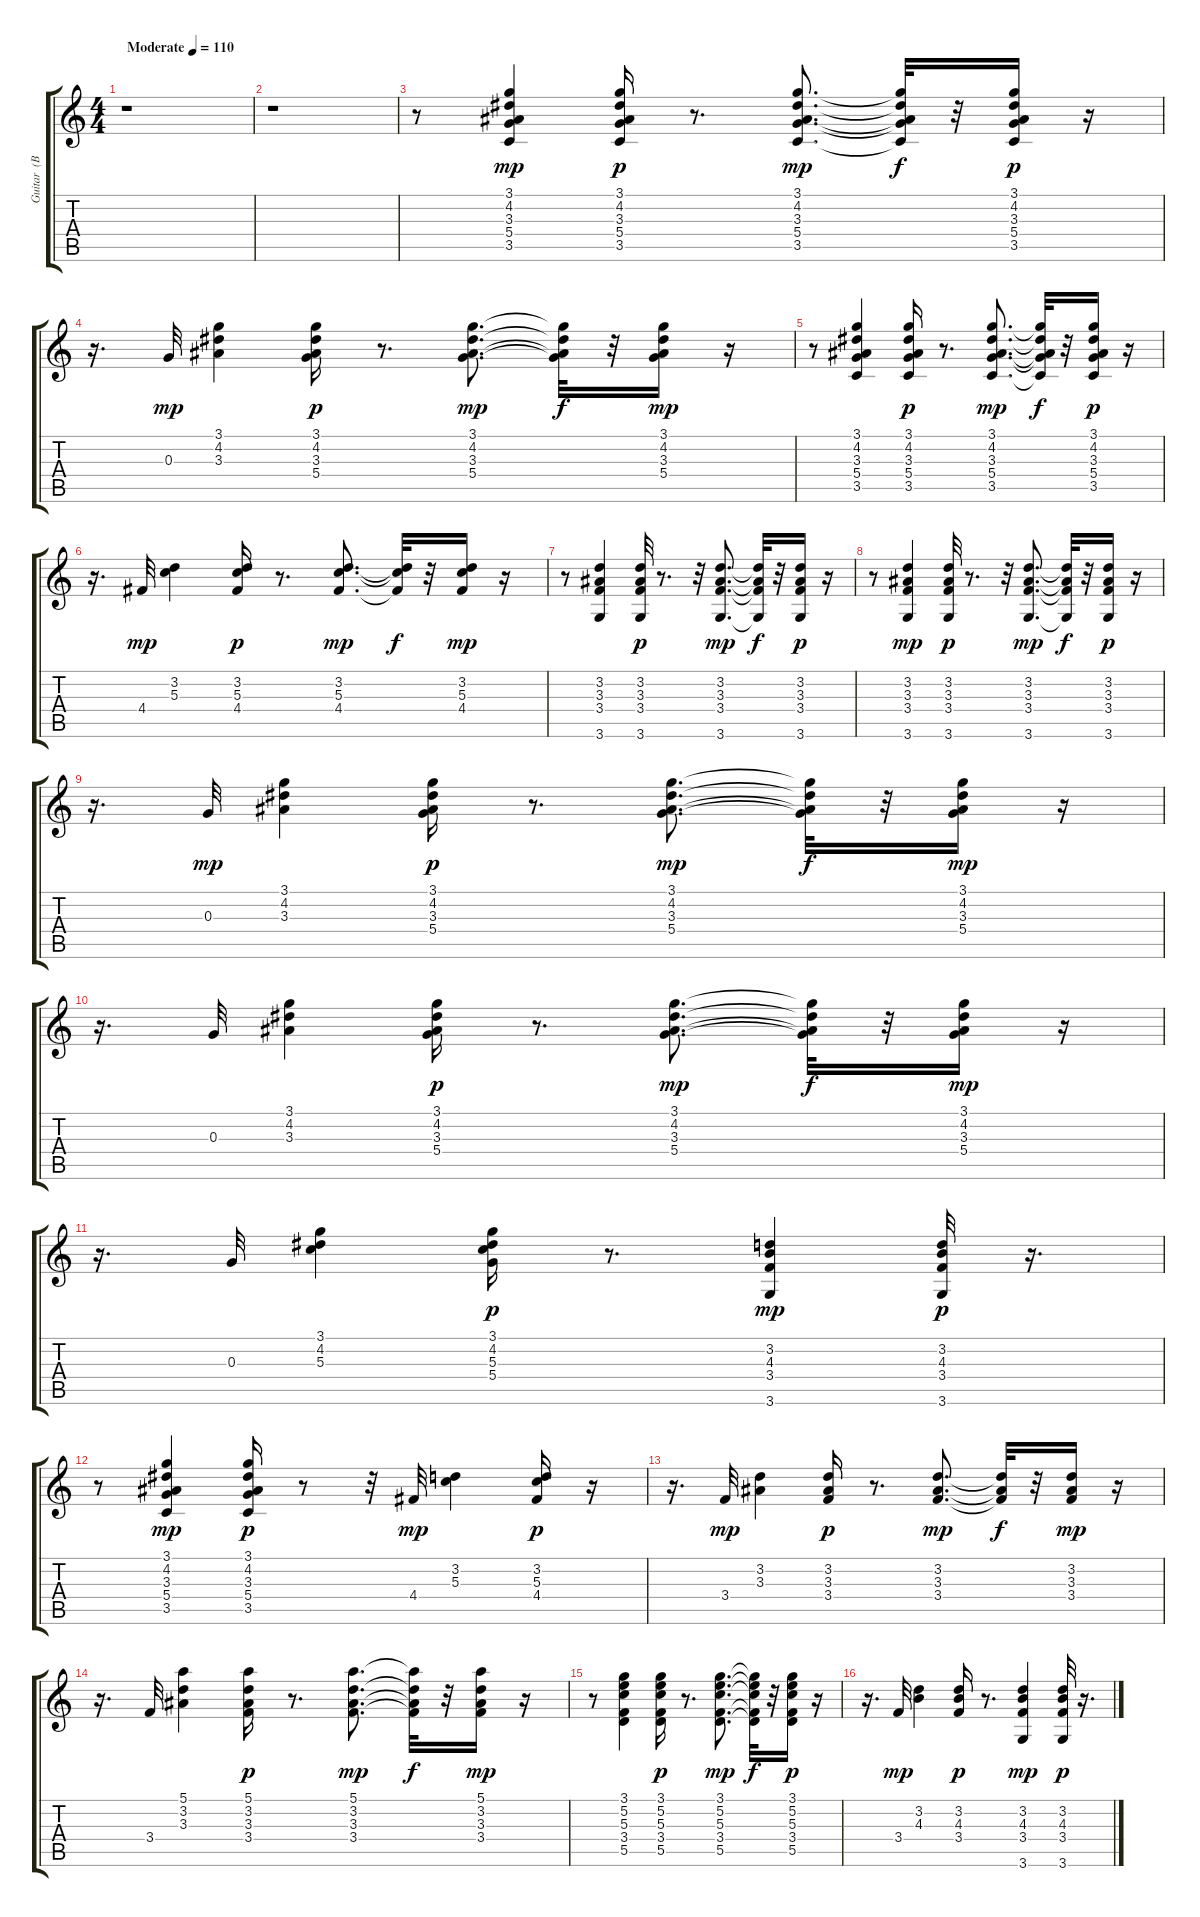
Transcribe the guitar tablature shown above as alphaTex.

\track ("Guitar  (BB)" "Guitar  (B") {instrument acousticguitarnylon}
\staff {score tabs}
\tuning (E4 B3 G3 D3 A2 E2) {hide}
\ts (4 4)
\tempo (110 "Moderate")
\clef g2
\ks c
r.1{dy mp instrument acousticguitarnylon} |
r.1 |
r.8 (3.1 4.2 3.3 5.4 3.5).4 (3.1 4.2 3.3 5.4 3.5).16{dy p} r.8{d} (3.1 4.2 3.3 5.4 3.5).8{d dy mp} (3.1{t} 4.2{t} 3.3{t} 5.4{t} 3.5{t}).32{dy f} r.32 (3.1 4.2 3.3 5.4 3.5).16{dy p} r.16 |
r.16{d} 0.3.32{dy mp} (3.1 4.2 3.3).4 (3.1 4.2 3.3 5.4).16{dy p} r.8{d} (3.1 4.2 3.3 5.4).8{d dy mp} (3.1{t} 4.2{t} 3.3{t} 5.4{t}).32{dy f} r.32 (3.1 4.2 3.3 5.4).16{dy mp} r.16 |
r.8 (3.1 4.2 3.3 5.4 3.5).4 (3.1 4.2 3.3 5.4 3.5).16{dy p} r.8{d} (3.1 4.2 3.3 5.4 3.5).8{d dy mp} (3.1{t} 4.2{t} 3.3{t} 5.4{t} 3.5{t}).32{dy f} r.32 (3.1 4.2 3.3 5.4 3.5).16{dy p} r.16 |
r.16{d} 4.4.32{dy mp} (3.2 5.3).4 (3.2 5.3 4.4).16{dy p} r.8{d} (3.2 5.3 4.4).8{d dy mp} (3.2{t} 5.3{t} 4.4{t}).32{dy f} r.32 (3.2 5.3 4.4).16{dy mp} r.16 |
r.8 (3.2 3.3 3.4 3.6).4 (3.2 3.3 3.4 3.6).32{dy p} r.8{d} r.32 (3.2 3.3 3.4 3.6).8{d dy mp} (3.2{t} 3.3{t} 3.4{t} 3.6{t}).32{dy f} r.32 (3.2 3.3 3.4 3.6).16{dy p} r.16 |
r.8 (3.2 3.3 3.4 3.6).4{dy mp} (3.2 3.3 3.4 3.6).32{dy p} r.8{d} r.32 (3.2 3.3 3.4 3.6).8{d dy mp} (3.2{t} 3.3{t} 3.4{t} 3.6{t}).32{dy f} r.32 (3.2 3.3 3.4 3.6).16{dy p} r.16 |
r.16{d} 0.3.32{dy mp} (3.1 4.2 3.3).4 (3.1 4.2 3.3 5.4).16{dy p} r.8{d} (3.1 4.2 3.3 5.4).8{d dy mp} (3.1{t} 4.2{t} 3.3{t} 5.4{t}).32{dy f} r.32 (3.1 4.2 3.3 5.4).16{dy mp} r.16 |
r.16{d} 0.3.32 (3.1 4.2 3.3).4 (3.1 4.2 3.3 5.4).16{dy p} r.8{d} (3.1 4.2 3.3 5.4).8{d dy mp} (3.1{t} 4.2{t} 3.3{t} 5.4{t}).32{dy f} r.32 (3.1 4.2 3.3 5.4).16{dy mp} r.16 |
r.16{d} 0.3.32 (3.1 4.2 5.3).4 (3.1 4.2 5.3 5.4).16{dy p} r.8{d} (3.2 4.3 3.4 3.6).4{dy mp} (3.2 4.3 3.4 3.6).32{dy p} r.16{d} |
r.8 (3.1 4.2 3.3 5.4 3.5).4{dy mp} (3.1 4.2 3.3 5.4 3.5).16{dy p} r.8 r.32 4.4.32{dy mp} (3.2 5.3).4 (3.2 5.3 4.4).16{dy p} r.16 |
r.16{d} 3.4.32{dy mp} (3.2 3.3).4 (3.2 3.3 3.4).16{dy p} r.8{d} (3.2 3.3 3.4).8{d dy mp} (3.2{t} 3.3{t} 3.4{t}).32{dy f} r.32 (3.2 3.3 3.4).16{dy mp} r.16 |
r.16{d} 3.4.32 (5.1 3.2 3.3).4 (5.1 3.2 3.3 3.4).16{dy p} r.8{d} (5.1 3.2 3.3 3.4).8{d dy mp} (5.1{t} 3.2{t} 3.3{t} 3.4{t}).32{dy f} r.32 (5.1 3.2 3.3 3.4).16{dy mp} r.16 |
r.8 (3.1 5.2 5.3 3.4 5.5).4 (3.1 5.2 5.3 3.4 5.5).16{dy p} r.8{d} (3.1 5.2 5.3 3.4 5.5).8{d dy mp} (3.1{t} 5.2{t} 5.3{t} 3.4{t} 5.5{t}).32{dy f} r.32 (3.1 5.2 5.3 3.4 5.5).16{dy p} r.16 |
r.16{d} 3.4.32{dy mp} (3.2 4.3).4 (3.2 4.3 3.4).16{dy p} r.8{d} (3.2 4.3 3.4 3.6).4{dy mp} (3.2 4.3 3.4 3.6).32{dy p} r.16{d}
